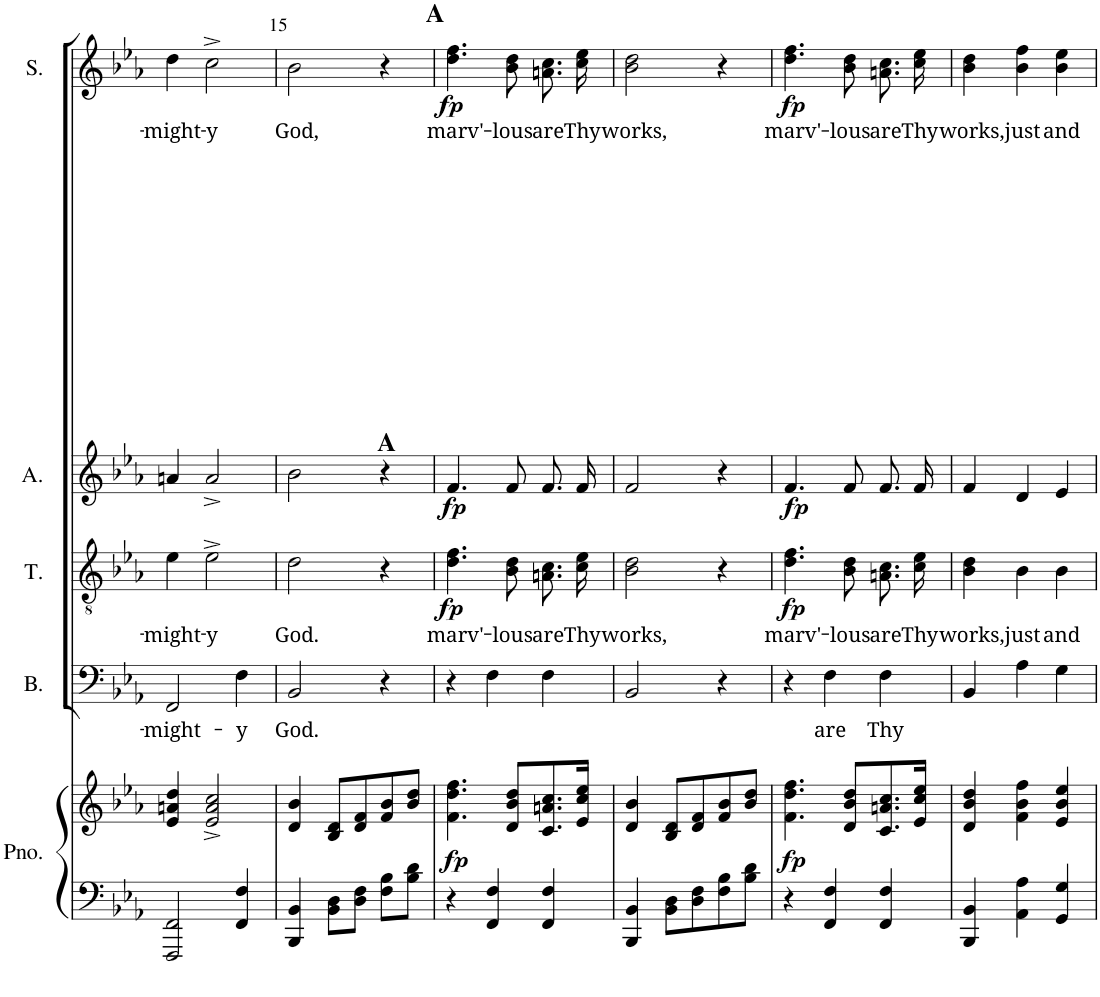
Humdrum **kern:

**kern	**kern	**dynam	**kern	**text	**kern	**text	**dynam	**kern	**dynam	**kern	**text	**dynam
*part5	*part5	*part5	*part4	*part4	*part3	*part3	*part3	*part2	*part2	*part1	*part1	*part1
*staff6	*staff5	*staff5/6	*staff4	*staff4	*staff3	*staff3	*staff3	*staff2	*staff2	*staff1	*staff1	*staff1
*I"Piano	*	*	*I"Bass	*	*I"Tenor	*	*	*I"Alto	*	*I"Soprano	*	*
*I'Pno.	*	*	*I'B.	*	*I'T.	*	*	*I'A.	*	*I'S.	*	*
!!LO:PB:g=z
*clefF4	*clefG2	*	*clefF4	*	*clefGv2	*	*	*clefG2	*	*clefG2	*	*
*k[b-e-a-]	*k[b-e-a-]	*	*k[b-e-a-]	*	*k[b-e-a-]	*	*	*k[b-e-a-]	*	*k[b-e-a-]	*	*
*M3/4	*M3/4	*	*M3/4	*	*M3/4	*	*	*M3/4	*	*M3/4	*	*
=14	=14	=14	=14	=14	=14	=14	=14	=14	=14	=14	=14	=14
!	!	!	!	!LO:LY:b	!	!LO:LY:b	!	!	!	!	!LO:LY:b	!
2FFF/ 2FF/	4e-/ 4an/ 4dd/	.	2FF/	-might-	4e-\	-might-	.	4an/	.	4dd\	-might-	.
!	!	!	!	!	!	!LO:LY:b	!	!	!	!	!LO:LY:b	!
.	2e-/^ 2a/^ 2cc/^	.	.	.	2e-^\	-y	.	2a^/	.	2cc^\	-y	.
!	!	!	!	!LO:LY:b	!	!	!	!	!	!	!	!
4FF/ 4F/	.	.	4F\	-y	.	.	.	.	.	.	.	.
=15	=15	=15	=15	=15	=15	=15	=15	=15	=15	=15	=15	=15
!	!	!	!	!LO:LY:b	!	!LO:LY:b	!	!	!	!	!LO:LY:b	!
4BBB-/ 4BB-/	4d/ 4b-/	.	2BB-/	God.	2d\	God.	.	2b-\	.	2b-\	God,	.
8BB-\ 8D\L	8B-/ 8d/L	.	.	.	.	.	.	.	.	.	.	.
8D\ 8F\J	8d/ 8f/	.	.	.	.	.	.	.	.	.	.	.
8F\ 8B-\L	8f/ 8b-/	.	4r	.	4r	.	.	4r	.	4r	.	.
8B-\ 8d\J	8b-/ 8dd/J	.	.	.	.	.	.	.	.	.	.	.
!!LO:REH:place=s1:a:B:cj:enc=none:fs=14:t=A
!!LO:REH:place=s1:b:B:cj:enc=none:fs=14:t=A
=16	=16	=16	=16	=16	=16	=16	=16	=16	=16	=16	=16	=16
!	!	!LO:DY:b	!	!	!	!LO:LY:b	!LO:DY:b	!	!LO:DY:b	!	!LO:LY:b	!LO:DY:b
4r	4.f\ 4.dd\ 4.ff\	fp	4r	.	4.d\ 4.f\	marv'-	fp	4.f/	fp	4.dd\ 4.ff\	marv'-	fp
4FF/ 4F/	.	.	4F\	.	.	.	.	.	.	.	.	.
!	!	!	!	!	!	!LO:LY:b	!	!	!	!	!LO:LY:b	!
.	8d/ 8b-/ 8dd/L	.	.	.	8B-\ 8d\	-lous	.	8f/	.	8b-\ 8dd\	-lous	.
!	!	!	!	!	!	!LO:LY:b	!	!	!	!	!LO:LY:b	!
4FF/ 4F/	8.c/ 8.an/ 8.cc/	.	4F\	.	8.An\ 8.c\L	are	.	8.f/L	.	8.an\ 8.cc\L	are	.
!	!	!	!	!	!	!LO:LY:b	!	!	!	!	!LO:LY:b	!
.	16e-/ 16cc/ 16ee-/Jk	.	.	.	16c\ 16e-\Jk	Thy	.	16f/Jk	.	16cc\ 16ee-\Jk	Thy	.
=17	=17	=17	=17	=17	=17	=17	=17	=17	=17	=17	=17	=17
!	!	!	!	!	!	!LO:LY:b	!	!	!	!	!LO:LY:b	!
4BBB-/ 4BB-/	4d/ 4b-/	.	2BB-/	.	2B-\ 2d\	works,	.	2f/	.	2b-\ 2dd\	works,	.
8BB-\ 8D\L	8B-/ 8d/L	.	.	.	.	.	.	.	.	.	.	.
8D\ 8F\	8d/ 8f/	.	.	.	.	.	.	.	.	.	.	.
8F\ 8B-\	8f/ 8b-/	.	4r	.	4r	.	.	4r	.	4r	.	.
8B-\ 8d\J	8b-/ 8dd/J	.	.	.	.	.	.	.	.	.	.	.
=18	=18	=18	=18	=18	=18	=18	=18	=18	=18	=18	=18	=18
!	!	!LO:DY:b	!	!	!	!LO:LY:b	!LO:DY:b	!	!LO:DY:b	!	!LO:LY:b	!LO:DY:b
4r	4.f\ 4.dd\ 4.ff\	fp	4r	.	4.d\ 4.f\	marv'-	fp	4.f/	fp	4.dd\ 4.ff\	marv'-	fp
!	!	!	!	!LO:LY:b	!	!	!	!	!	!	!	!
4FF/ 4F/	.	.	4F\	are	.	.	.	.	.	.	.	.
!	!	!	!	!	!	!LO:LY:b	!	!	!	!	!LO:LY:b	!
.	8d/ 8b-/ 8dd/L	.	.	.	8B-\ 8d\	-lous	.	8f/	.	8b-\ 8dd\	-lous	.
!	!	!	!	!LO:LY:b	!	!LO:LY:b	!	!	!	!	!LO:LY:b	!
4FF/ 4F/	8.c/ 8.an/ 8.cc/	.	4F\	Thy	8.An\ 8.c\L	are	.	8.f/L	.	8.an\ 8.cc\L	are	.
!	!	!	!	!	!	!LO:LY:b	!	!	!	!	!LO:LY:b	!
.	16e-/ 16cc/ 16ee-/Jk	.	.	.	16c\ 16e-\Jk	Thy	.	16f/Jk	.	16cc\ 16ee-\Jk	Thy	.
=19	=19	=19	=19	=19	=19	=19	=19	=19	=19	=19	=19	=19
!	!	!	!	!	!	!LO:LY:b	!	!	!	!	!LO:LY:b	!
4BBB-/ 4BB-/	4d/ 4b-/ 4dd/	.	4BB-/	.	4B-\ 4d\	works,	.	4f/	.	4b-\ 4dd\	works,	.
!	!	!	!	!	!	!LO:LY:b	!	!	!	!	!LO:LY:b	!
4AA-\ 4A-\	4f\ 4b-\ 4ff\	.	4A-\	.	4B-\	just	.	4d/	.	4b-\ 4ff\	just	.
!	!	!	!	!	!	!LO:LY:b	!	!	!	!	!LO:LY:b	!
4GG/ 4G/	4e-/ 4b-/ 4ee-/	.	4G\	.	4B-\	and	.	4e-/	.	4b-\ 4ee-\	and	.
=	=	=	=	=	=	=	=	=	=	=	=	=
*-	*-	*-	*-	*-	*-	*-	*-	*-	*-	*-	*-	*-
